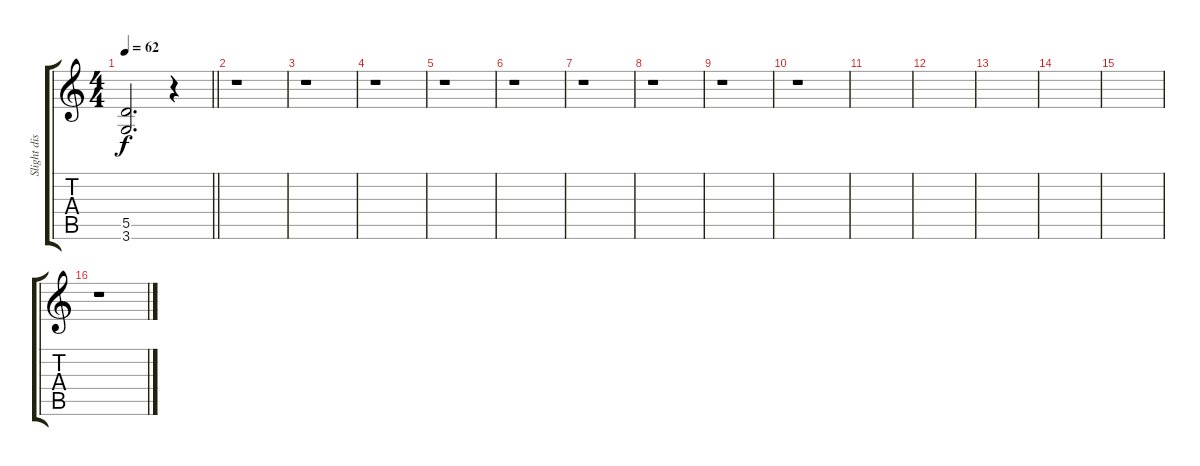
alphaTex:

\track ("Slight dist" "Slight dis") {instrument distortionguitar}
\staff {score tabs}
\tuning (E4 B3 G3 D3 A2 E2) {hide}
\ts (4 4)
\tempo 62
\clef g2
\barLineRight lightlight
\ks c
(5.5 3.6).2{d dy f} r.4 |
r.1 |
r.1 |
r.1 |
r.1 |
r.1 |
r.1 |
r.1 |
r.1 |
r.1 |
|
|
|
|
|
r.1
